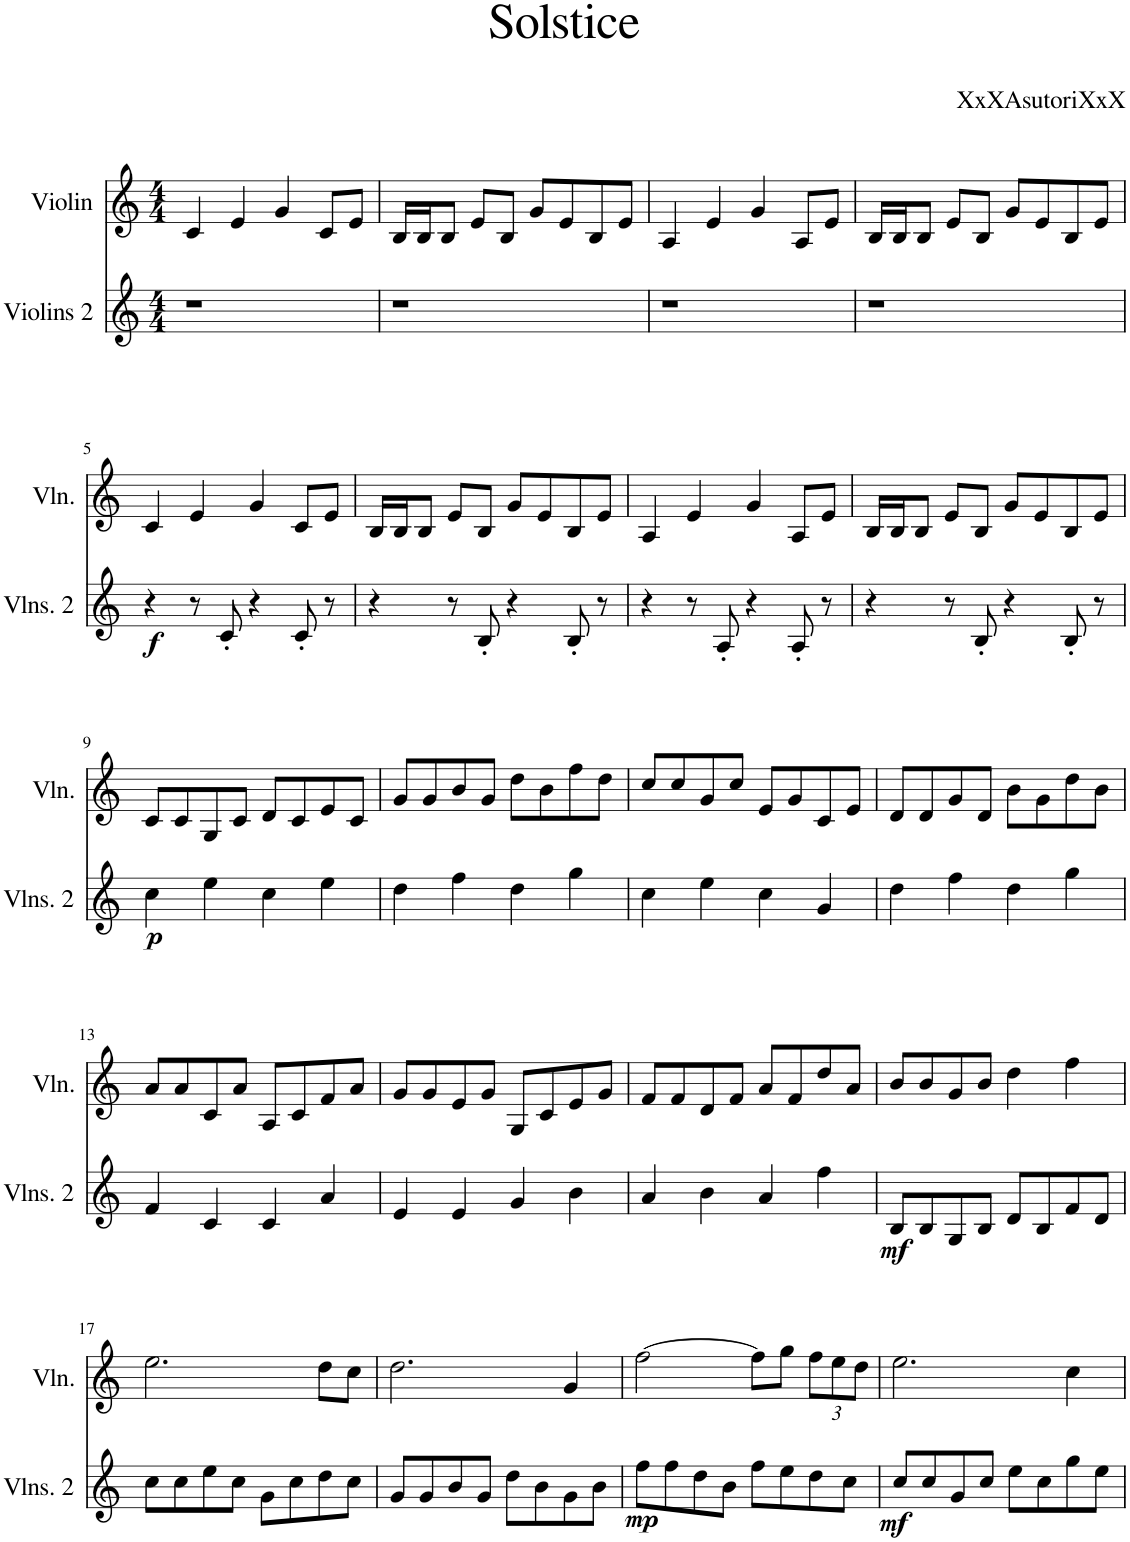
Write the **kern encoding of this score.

**kern	**dynam	**kern
*part2	*part2	*part1
*staff2	*staff2	*staff1
*I"Violins 2	*	*I"Violin
*I'Vlns. 2	*	*I'Vln.
*clefG2	*	*clefG2
*k[]	*	*k[]
*M4/4	*	*M4/4
=1	=1	=1
1r	.	4c/
.	.	4e/
.	.	4g/
.	.	8c/L
.	.	8e/J
=2	=2	=2
1r	.	16B/LL
.	.	16B/J
.	.	8B/J
.	.	8e/L
.	.	8B/J
.	.	8g/L
.	.	8e/
.	.	8B/
.	.	8e/J
=3	=3	=3
1r	.	4A/
.	.	4e/
.	.	4g/
.	.	8A/L
.	.	8e/J
=4	=4	=4
1r	.	16B/LL
.	.	16B/J
.	.	8B/J
.	.	8e/L
.	.	8B/J
.	.	8g/L
.	.	8e/
.	.	8B/
.	.	8e/J
!!LO:LB:g=z
=5	=5	=5
!	!LO:DY:b	!
4r	f	4c/
8r	.	4e/
8c'/	.	.
4r	.	4g/
8c'/	.	8c/L
8r	.	8e/J
=6	=6	=6
4r	.	16B/LL
.	.	16B/J
.	.	8B/J
8r	.	8e/L
8B'/	.	8B/J
4r	.	8g/L
.	.	8e/
8B'/	.	8B/
8r	.	8e/J
=7	=7	=7
4r	.	4A/
8r	.	4e/
8A'/	.	.
4r	.	4g/
8A'/	.	8A/L
8r	.	8e/J
=8	=8	=8
4r	.	16B/LL
.	.	16B/J
.	.	8B/J
8r	.	8e/L
8B'/	.	8B/J
4r	.	8g/L
.	.	8e/
8B'/	.	8B/
8r	.	8e/J
!!LO:LB:g=z
=9	=9	=9
!	!LO:DY:b	!
4cc\	p	8c/L
.	.	8c/
4ee\	.	8G/
.	.	8c/J
4cc\	.	8d/L
.	.	8c/
4ee\	.	8e/
.	.	8c/J
=10	=10	=10
4dd\	.	8g/L
.	.	8g/
4ff\	.	8b/
.	.	8g/J
4dd\	.	8dd\L
.	.	8b\
4gg\	.	8ff\
.	.	8dd\J
=11	=11	=11
4cc\	.	8cc/L
.	.	8cc/
4ee\	.	8g/
.	.	8cc/J
4cc\	.	8e/L
.	.	8g/
4g/	.	8c/
.	.	8e/J
=12	=12	=12
4dd\	.	8d/L
.	.	8d/
4ff\	.	8g/
.	.	8d/J
4dd\	.	8b\L
.	.	8g\
4gg\	.	8dd\
.	.	8b\J
!!LO:LB:g=z
=13	=13	=13
4f/	.	8a/L
.	.	8a/
4c/	.	8c/
.	.	8a/J
4c/	.	8A/L
.	.	8c/
4a/	.	8f/
.	.	8a/J
=14	=14	=14
4e/	.	8g/L
.	.	8g/
4e/	.	8e/
.	.	8g/J
4g/	.	8G/L
.	.	8c/
4b\	.	8e/
.	.	8g/J
=15	=15	=15
4a/	.	8f/L
.	.	8f/
4b\	.	8d/
.	.	8f/J
4a/	.	8a/L
.	.	8f/
4ff\	.	8dd/
.	.	8a/J
=16	=16	=16
!	!LO:DY:b	!
8B/L	mf	8b/L
8B/	.	8b/
8G/	.	8g/
8B/J	.	8b/J
8d/L	.	4dd\
8B/	.	.
8f/	.	4ff\
8d/J	.	.
!!LO:LB:g=z
=17	=17	=17
8cc\L	.	2.ee\
8cc\	.	.
8ee\	.	.
8cc\J	.	.
8g\L	.	.
8cc\	.	.
8dd\	.	8dd\L
8cc\J	.	8cc\J
=18	=18	=18
8g/L	.	2.dd\
8g/	.	.
8b/	.	.
8g/J	.	.
8dd\L	.	.
8b\	.	.
8g\	.	4g/
8b\J	.	.
=19	=19	=19
!	!LO:DY:b	!
8ff\L	mp	[2ff\
8ff\	.	.
8dd\	.	.
8b\J	.	.
8ff\L	.	8ff\L]
8ee\	.	8gg\J
*	*	*Xbrackettup
8dd\	.	12ff\L
.	.	12ee\
8cc\J	.	.
.	.	12dd\J
=20	=20	=20
!	!LO:DY:b	!
8cc/L	mf	2.ee\
8cc/	.	.
8g/	.	.
8cc/J	.	.
8ee\L	.	.
8cc\	.	.
8gg\	.	4cc\
8ee\J	.	.
=	=	=
*-	*-	*-
